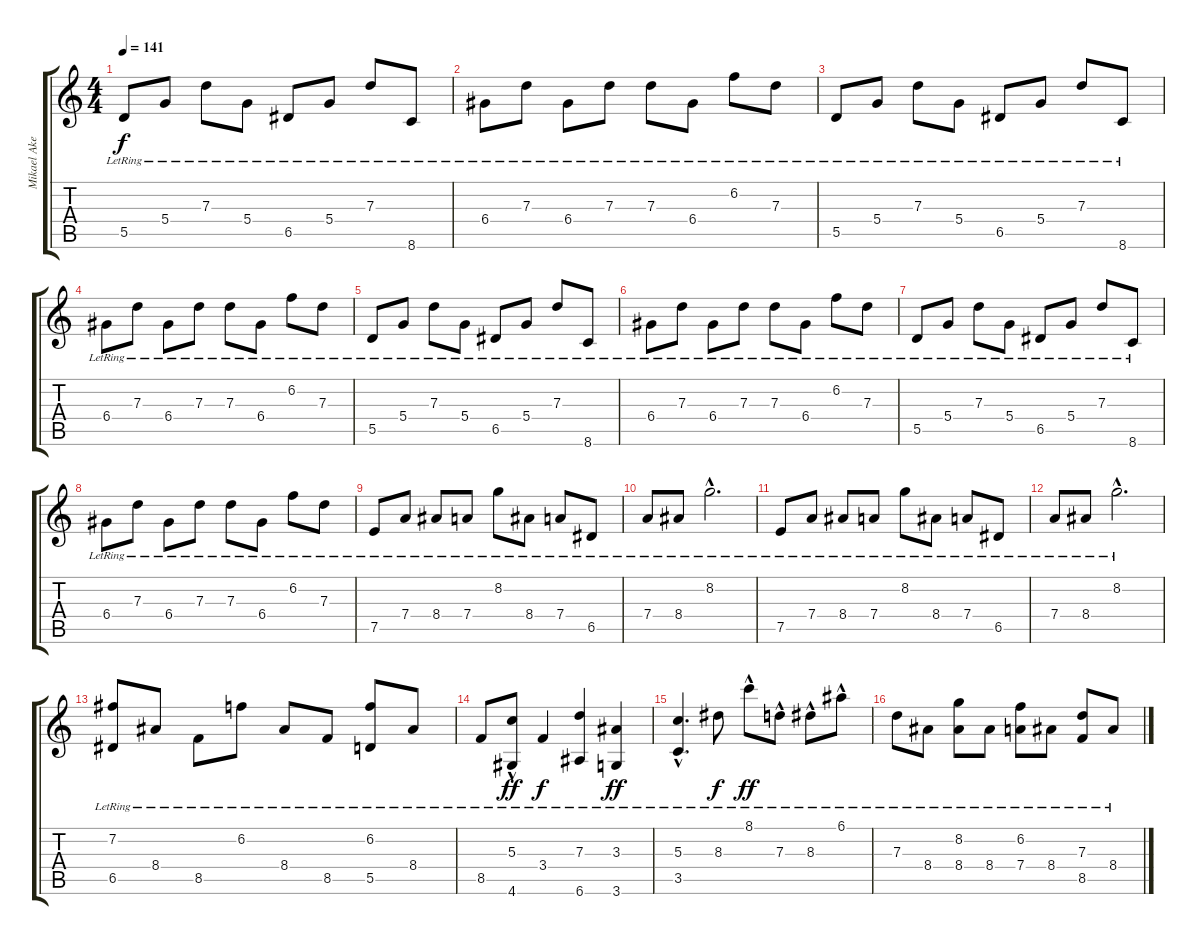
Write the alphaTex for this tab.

\track ("Mikael Akerfeldt" "Mikael Ake") {instrument acousticguitarsteel}
\staff {score tabs}
\tuning (E4 B3 G3 D3 A2 E2) {hide}
\ts (4 4)
\tempo 141
\clef g2
\ks c
5.5{lr}.8{dy f} 5.4{lr}.8 7.3{lr}.8 5.4{lr}.8 6.5{lr}.8 5.4{lr}.8 7.3{lr}.8 8.6{lr}.8 |
6.4{lr}.8 7.3{lr}.8 6.4{lr}.8 7.3{lr}.8 7.3{lr}.8 6.4{lr}.8 6.2{lr}.8 7.3{lr}.8 |
5.5{lr}.8 5.4{lr}.8 7.3{lr}.8 5.4{lr}.8 6.5{lr}.8 5.4{lr}.8 7.3{lr}.8 8.6{lr}.8 |
6.4{lr}.8 7.3{lr}.8 6.4{lr}.8 7.3{lr}.8 7.3{lr}.8 6.4{lr}.8 6.2{lr}.8 7.3{lr}.8 |
5.5{lr}.8 5.4{lr}.8 7.3{lr}.8 5.4{lr}.8 6.5{lr}.8 5.4{lr}.8 7.3{lr}.8 8.6{lr}.8 |
6.4{lr}.8 7.3{lr}.8 6.4{lr}.8 7.3{lr}.8 7.3{lr}.8 6.4{lr}.8 6.2{lr}.8 7.3{lr}.8 |
5.5{lr}.8 5.4{lr}.8 7.3{lr}.8 5.4{lr}.8 6.5{lr}.8 5.4{lr}.8 7.3{lr}.8 8.6{lr}.8 |
6.4{lr}.8 7.3{lr}.8 6.4{lr}.8 7.3{lr}.8 7.3{lr}.8 6.4{lr}.8 6.2{lr}.8 7.3{lr}.8 |
7.5{lr}.8 7.4{lr}.8 8.4{lr}.8 7.4{lr}.8 8.2{lr}.8 8.4{lr}.8 7.4{lr}.8 6.5{lr}.8 |
7.4{lr}.8 8.4{lr}.8 8.2{hac lr}.2{d} |
7.5{lr}.8 7.4{lr}.8 8.4{lr}.8 7.4{lr}.8 8.2{lr}.8 8.4{lr}.8 7.4{lr}.8 6.5{lr}.8 |
7.4{lr}.8 8.4{lr}.8 8.2{hac lr}.2{d} |
(7.2{lr} 6.5{lr}).8 8.4{lr}.8 8.5{lr}.8 6.2{lr}.8 8.4{lr}.8 8.5{lr}.8 (6.2{lr} 5.5{lr}).8 8.4{lr}.8 |
8.5{lr}.8 (5.3{hac lr} 4.6{hac lr}).8{dy ff} 3.4{lr}.4{dy f} (7.3{lr} 6.6{lr}).4 (3.3{lr} 3.6{lr}).4{dy ff} |
(5.3{hac lr} 3.5{lr}).4{d} 8.3{lr}.8{dy f} 8.1{hac lr}.8{dy ff} 7.3{hac lr}.8 8.3{hac lr}.8 6.1{hac lr}.8 |
7.3{lr}.8 8.4{lr}.8 (8.2{lr} 8.4{lr}).8 8.4{lr}.8 (6.2{lr} 7.4{lr}).8 8.4{lr}.8 (7.3{lr} 8.5{lr}).8 8.4{lr}.8
